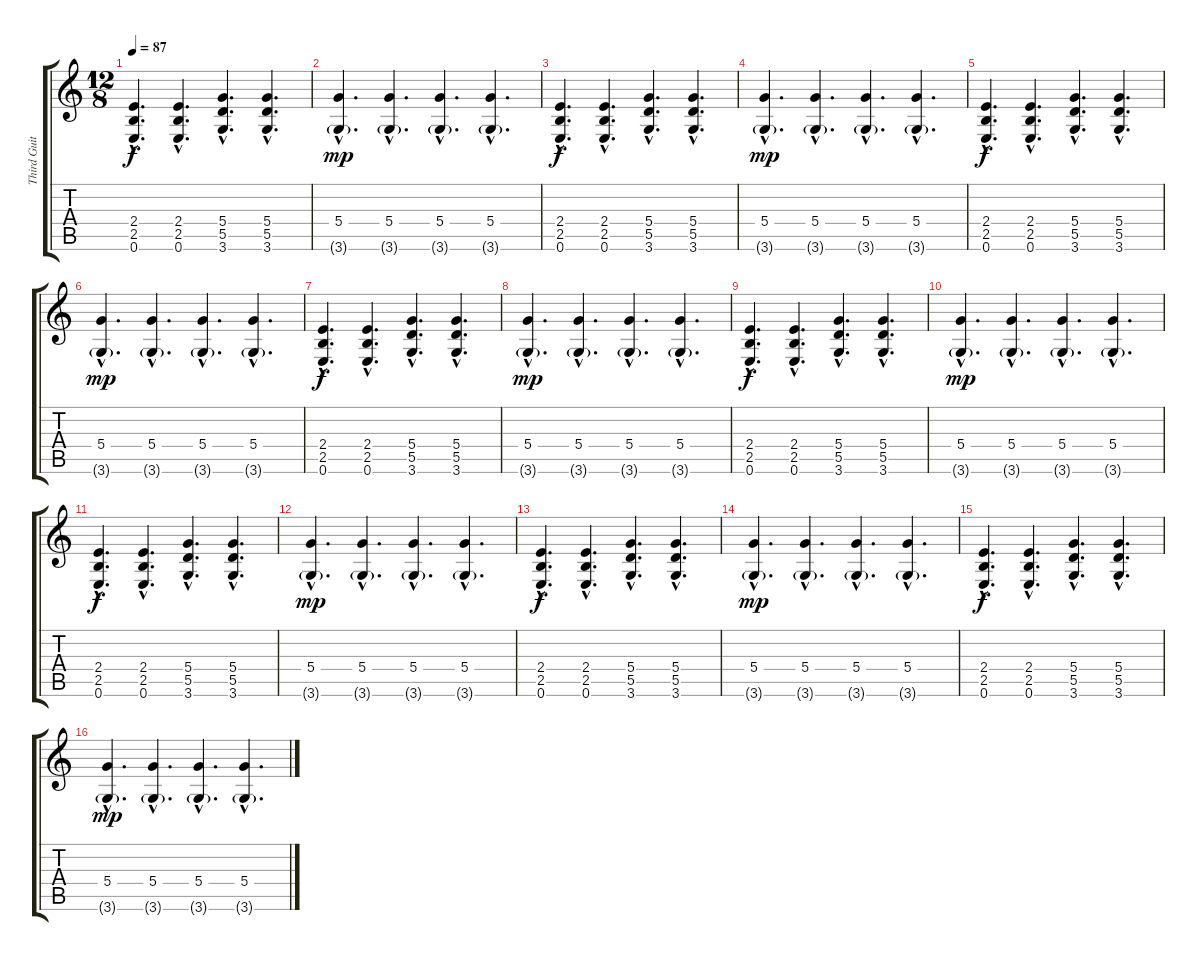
\track ("Third Guitar" "Third Guit") {instrument overdrivenguitar}
\staff {score tabs}
\tuning (E4 B3 G3 D3 A2 E2) {hide}
\ts (12 8)
\tempo 87
\clef g2
\ks c
(2.4{hac} 2.5{hac} 0.6{hac}).4{d dy f} (2.4{hac} 2.5{hac} 0.6{hac}).4{d} (5.4{hac} 5.5{hac} 3.6{hac}).4{d} (5.4{hac} 5.5{hac} 3.6{hac}).4{d} |
(5.4{hac} 3.6{g hac}).4{d dy mp} (5.4{hac} 3.6{g hac}).4{d} (5.4{hac} 3.6{g hac}).4{d} (5.4{hac} 3.6{g hac}).4{d} |
(2.4{hac} 2.5{hac} 0.6{hac}).4{d dy f} (2.4{hac} 2.5{hac} 0.6{hac}).4{d} (5.4{hac} 5.5{hac} 3.6{hac}).4{d} (5.4{hac} 5.5{hac} 3.6{hac}).4{d} |
(5.4{hac} 3.6{g hac}).4{d dy mp} (5.4{hac} 3.6{g hac}).4{d} (5.4{hac} 3.6{g hac}).4{d} (5.4{hac} 3.6{g hac}).4{d} |
(2.4{hac} 2.5{hac} 0.6{hac}).4{d dy f} (2.4{hac} 2.5{hac} 0.6{hac}).4{d} (5.4{hac} 5.5{hac} 3.6{hac}).4{d} (5.4{hac} 5.5{hac} 3.6{hac}).4{d} |
(5.4{hac} 3.6{g hac}).4{d dy mp} (5.4{hac} 3.6{g hac}).4{d} (5.4{hac} 3.6{g hac}).4{d} (5.4{hac} 3.6{g hac}).4{d} |
(2.4{hac} 2.5{hac} 0.6{hac}).4{d dy f} (2.4{hac} 2.5{hac} 0.6{hac}).4{d} (5.4{hac} 5.5{hac} 3.6{hac}).4{d} (5.4{hac} 5.5{hac} 3.6{hac}).4{d} |
(5.4{hac} 3.6{g hac}).4{d dy mp} (5.4{hac} 3.6{g hac}).4{d} (5.4{hac} 3.6{g hac}).4{d} (5.4{hac} 3.6{g hac}).4{d} |
(2.4{hac} 2.5{hac} 0.6{hac}).4{d dy f} (2.4{hac} 2.5{hac} 0.6{hac}).4{d} (5.4{hac} 5.5{hac} 3.6{hac}).4{d} (5.4{hac} 5.5{hac} 3.6{hac}).4{d} |
(5.4{hac} 3.6{g hac}).4{d dy mp} (5.4{hac} 3.6{g hac}).4{d} (5.4{hac} 3.6{g hac}).4{d} (5.4{hac} 3.6{g hac}).4{d} |
(2.4{hac} 2.5{hac} 0.6{hac}).4{d dy f} (2.4{hac} 2.5{hac} 0.6{hac}).4{d} (5.4{hac} 5.5{hac} 3.6{hac}).4{d} (5.4{hac} 5.5{hac} 3.6{hac}).4{d} |
(5.4{hac} 3.6{g hac}).4{d dy mp} (5.4{hac} 3.6{g hac}).4{d} (5.4{hac} 3.6{g hac}).4{d} (5.4{hac} 3.6{g hac}).4{d} |
(2.4{hac} 2.5{hac} 0.6{hac}).4{d dy f} (2.4{hac} 2.5{hac} 0.6{hac}).4{d} (5.4{hac} 5.5{hac} 3.6{hac}).4{d} (5.4{hac} 5.5{hac} 3.6{hac}).4{d} |
(5.4{hac} 3.6{g hac}).4{d dy mp} (5.4{hac} 3.6{g hac}).4{d} (5.4{hac} 3.6{g hac}).4{d} (5.4{hac} 3.6{g hac}).4{d} |
(2.4{hac} 2.5{hac} 0.6{hac}).4{d dy f} (2.4{hac} 2.5{hac} 0.6{hac}).4{d} (5.4{hac} 5.5{hac} 3.6{hac}).4{d} (5.4{hac} 5.5{hac} 3.6{hac}).4{d} |
(5.4{hac} 3.6{g hac}).4{d dy mp} (5.4{hac} 3.6{g hac}).4{d} (5.4{hac} 3.6{g hac}).4{d} (5.4{hac} 3.6{g hac}).4{d}
